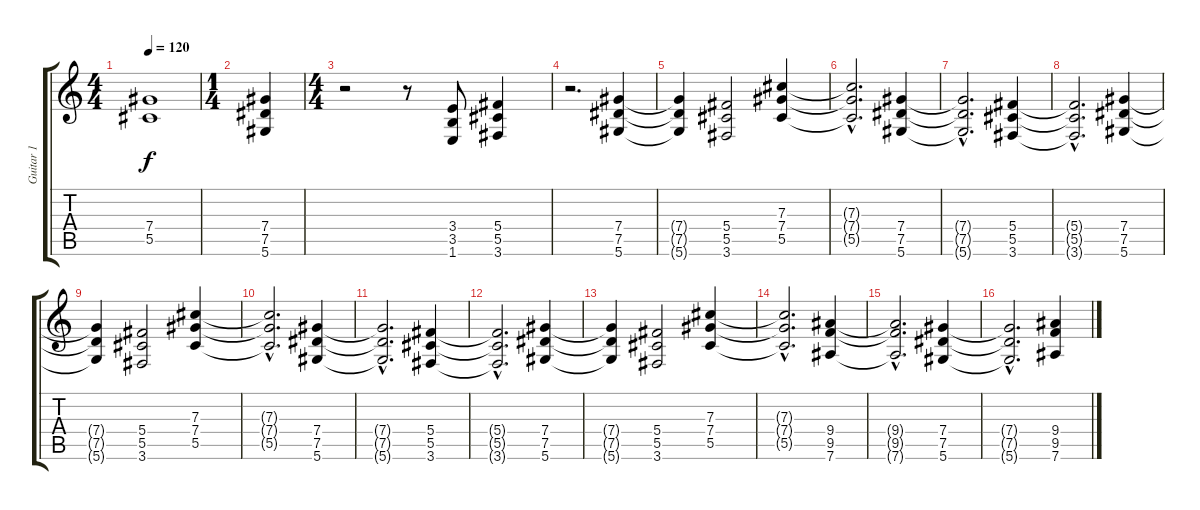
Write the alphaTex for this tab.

\track ("Guitar 1" "Guitar 1") {instrument distortionguitar}
\staff {score tabs}
\tuning (Eb4 Bb3 Gb3 Db3 Ab2 Eb2) {hide}
\ts (4 4)
\tempo 120
\clef g2
\ks c
(7.4 5.5).1{dy f} |
\ts (1 4)
(7.4 7.5 5.6).4 |
\ts (4 4)
r.2 r.8 (3.4 3.5 1.6).8 (5.4 5.5 3.6).4 |
r.2{d} (7.4 7.5 5.6).4 |
(7.4{t} 7.5{t} 5.6{t}).4 (5.4 5.5 3.6).2 (7.3 7.4 5.5).4 |
(7.3{hac t} 7.4{hac t} 5.5{hac t}).2{d} (7.4 7.5 5.6).4 |
(7.4{hac t} 7.5{hac t} 5.6{hac t}).2{d} (5.4 5.5 3.6).4 |
(5.4{hac t} 5.5{hac t} 3.6{hac t}).2{d} (7.4 7.5 5.6).4 |
(7.4{t} 7.5{t} 5.6{t}).4 (5.4 5.5 3.6).2 (7.3 7.4 5.5).4 |
(7.3{hac t} 7.4{hac t} 5.5{hac t}).2{d} (7.4 7.5 5.6).4 |
(7.4{hac t} 7.5{hac t} 5.6{hac t}).2{d} (5.4 5.5 3.6).4 |
(5.4{hac t} 5.5{hac t} 3.6{hac t}).2{d} (7.4 7.5 5.6).4 |
(7.4{t} 7.5{t} 5.6{t}).4 (5.4 5.5 3.6).2 (7.3 7.4 5.5).4 |
(7.3{hac t} 7.4{hac t} 5.5{hac t}).2{d} (9.4 9.5 7.6).4 |
(9.4{hac t} 9.5{hac t} 7.6{hac t}).2{d} (7.4 7.5 5.6).4 |
(7.4{hac t} 7.5{hac t} 5.6{hac t}).2{d} (9.4 9.5 7.6).4
